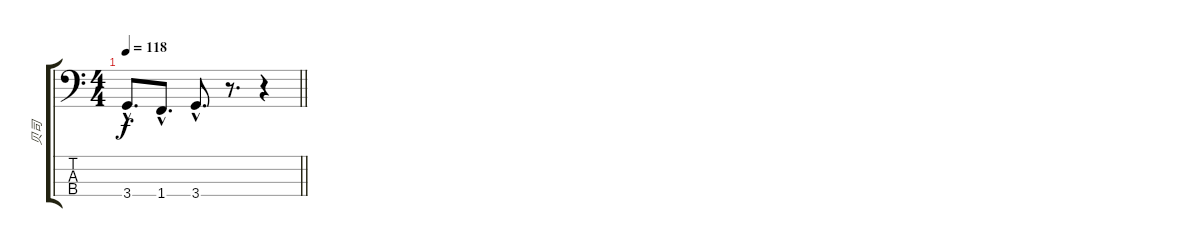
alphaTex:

\track ("贝司" "贝司") {instrument electricbassfinger}
\staff {score tabs}
\tuning (G2 D2 A1 E1) {hide}
\ts (4 4)
\tempo 118
\clef f4
\barLineRight lightlight
\ks c
3.4{hac}.8{d dy f} 1.4{hac}.8{d} 3.4{hac}.8{d} r.8{d} r.4
